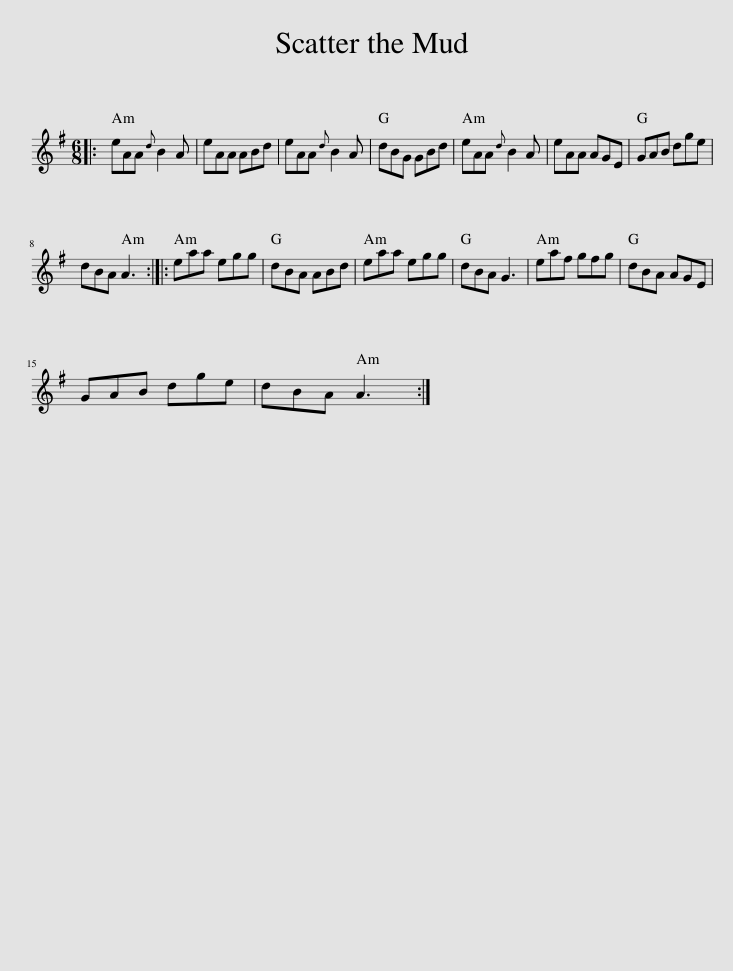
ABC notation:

X:1
L:1/8
M:6/8
I:linebreak $
K:G
V:1 treble
V:1
|: eAA{d} B2 A | eAA ABd | eAA{d} B2 A | dBG GBd | eAA{d} B2 A | %5
 eAA AGE | GAB dge |$ dBA A3 :: eaa egg | dBA ABd | %10
 eaa egg | dBA G3 | eaf gfg | dBA AGE |$ GAB dge | %15
 dBA A3 :| %16
